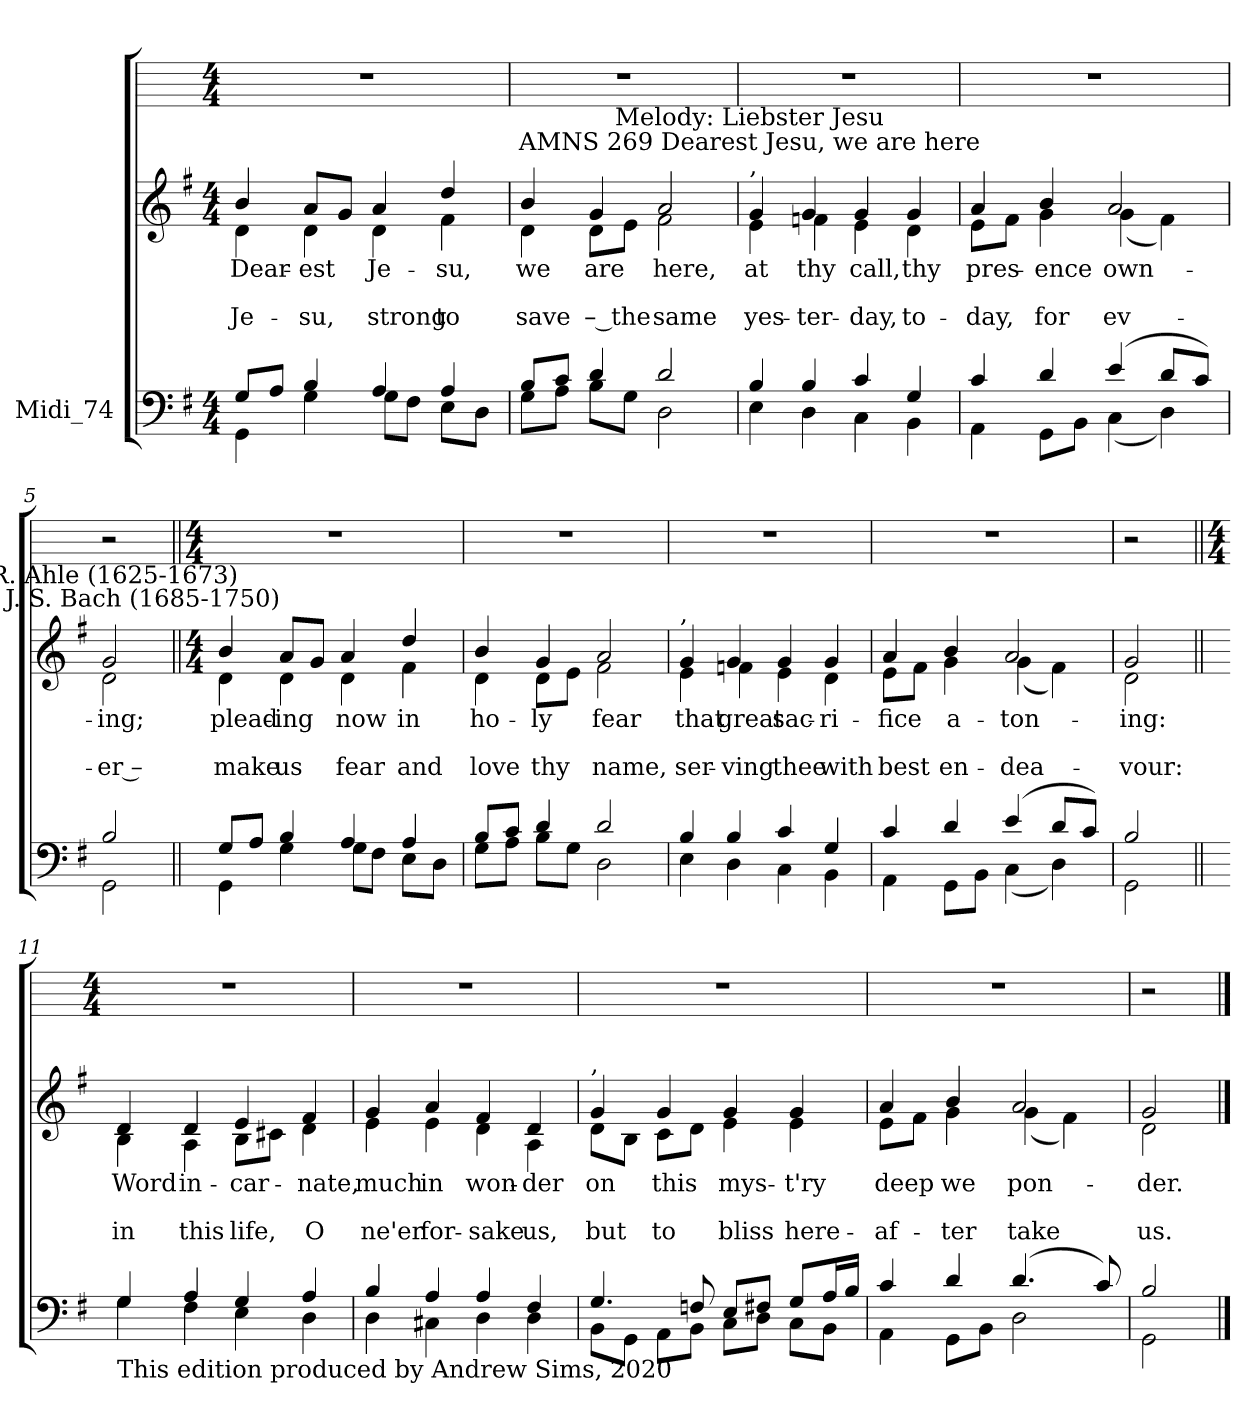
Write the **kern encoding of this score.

**kern	**kern	**text	**text	**text	**kern
*part3	*part2	*part2	*part2	*part2	*part1
*staff3	*staff2	*staff2	*staff2	*staff2	*staff1
*I"Midi_74	*	*	*	*	*
*clefF4	*clefG2	*	*	*	*
*k[f#]	*k[f#]	*	*	*	*
*G:	*G:	*	*	*	*
*M4/4	*M4/4	*	*	*	*M4/4
=1	=1	=1	=1	=1	=1
*^	*	*	*	*	*
!	!	!LO:TX:a:cj:t=G. R. Woodward (1848-1934)\nafter T. Clausnitzer (1619-1684)	!	!	!	!
!	!	!	!LO:LY:b	!	!LO:LY:b	!
*	*	*^	*	*	*	*
8G/L	4GG\	4b/	4d\	Dear-	.	-Je-	1r
8A/J	.	.	.	.	.	.	.
!	!	!	!	!LO:LY:b	!	!LO:LY:b	!
4B/	4G\	8a/L	4d\	-est	.	su,	.
.	.	8g/J	.	.	.	.	.
!	!	!	!	!LO:LY:b	!	!LO:LY:b	!
4A/	8G\L	4a/	4d\	Je-	.	-strong	.
.	8F#\J	.	.	.	.	.	.
!	!	!	!	!LO:LY:b	!	!LO:LY:b	!
4A/	8E\L	4dd/	4f#\	su,	.	to	.
.	8D\J	.	.	.	.	.	.
=2	=2	=2	=2	=2	=2	=2	=2
!	!	!	!	!LO:LY:b	!	!LO:LY:b	!
8B/L	8G\L	4b/	4d\	we	.	save	1r
8c/J	8A\J	.	.	.	.	.	.
!	!	!	!	!LO:LY:b	!	!LO:LY:b	!
4d/	8B\L	4g/	8d\L	are	.	– the	.
.	8G\J	.	8e\J	.	.	.	.
!	!	!	!	!LO:LY:b	!	!LO:LY:b	!
2d/	2D\	2a/	2f#\	here,	.	same	.
=3	=3	=3	=3	=3	=3	=3	=3
!	!	!LO:TX:a:t=,	!	!	!	!	!
!	!	!LO:TX:a:cj:t=AMNS 269 Dearest Jesu, we are here	!	!	!	!	!
!	!	!LO:TX:a:cj:t=Melody&colon; Liebster Jesu	!	!	!	!	!
!	!	!	!	!LO:LY:b	!	!LO:LY:b	!
4B/	4E\	4g/	4e\	at	.	yes-	1r
!	!	!	!	!LO:LY:b	!	!LO:LY:b	!
4B/	4D\	4g/	4fn\	-thy	.	ter-	.
!	!	!	!	!LO:LY:b	!	!LO:LY:b	!
4c/	4C\	4g/	4e\	-call,	.	day,	.
!	!	!	!	!LO:LY:b	!	!LO:LY:b	!
4G/	4BB\	4g/	4d\	thy	.	to-	.
=4	=4	=4	=4	=4	=4	=4	=4
!	!	!	!	!LO:LY:b	!	!LO:LY:b	!
4c/	4AA\	4a/	8e\L	-pres-	.	-day,	1r
.	.	.	8f#\J	.	.	.	.
!	!	!	!	!LO:LY:b	!	!LO:LY:b	!
4d/	8GG\L	4b/	4g\	ence	.	for	.
.	8BB\J	.	.	.	.	.	.
!	!	!	!	!LO:LY:b	!	!LO:LY:b	!
(>4e/	(<4C\	2a/	(<4g\	own-	.	-ev-	.
8d/L	4D\)	.	4f#\)	.	.	.	.
8c/J)	.	.	.	.	.	.	.
=5	=5	=5	=5	=5	=5	=5	=5
!	!	!LO:TX:a:cj:t=J. R. Ahle (1625-1673)\nharm. J. S. Bach (1685-1750)	!	!	!	!	!
!	!	!	!	!LO:LY:b	!	!LO:LY:b	!
2B/	2GG\	2g/	2d\	-ing;	.	er –	2r
!!LO:LB:g=z
=6||	=6||	=6||	=6||	=6||	=6||	=6||	=6||
*	*	*M4/4	*	*	*	*	*M4/4
!	!	!	!	!LO:LY:b	!	!LO:LY:b	!
8G/L	4GG\	4b/	4d\	plead-	.	-make	1r
8A/J	.	.	.	.	.	.	.
!	!	!	!	!LO:LY:b	!	!LO:LY:b	!
4B/	4G\	8a/L	4d\	ing	.	us	.
.	.	8g/J	.	.	.	.	.
!	!	!	!	!LO:LY:b	!	!LO:LY:b	!
4A/	8G\L	4a/	4d\	now	.	fear	.
.	8F#\J	.	.	.	.	.	.
!	!	!	!	!LO:LY:b	!	!LO:LY:b	!
4A/	8E\L	4dd/	4f#\	in	.	and	.
.	8D\J	.	.	.	.	.	.
=7	=7	=7	=7	=7	=7	=7	=7
!	!	!	!	!LO:LY:b	!	!LO:LY:b	!
8B/L	8G\L	4b/	4d\	ho-	.	-love	1r
8c/J	8A\J	.	.	.	.	.	.
!	!	!	!	!LO:LY:b	!	!LO:LY:b	!
4d/	8B\L	4g/	8d\L	ly	.	thy	.
.	8G\J	.	8e\J	.	.	.	.
!	!	!	!	!LO:LY:b	!	!LO:LY:b	!
2d/	2D\	2a/	2f#\	fear	.	name,	.
=8	=8	=8	=8	=8	=8	=8	=8
!	!	!LO:TX:a:t=,	!	!	!	!	!
!	!	!	!	!LO:LY:b	!	!LO:LY:b	!
4B/	4E\	4g/	4e\	that	.	ser-	1r
!	!	!	!	!LO:LY:b	!	!LO:LY:b	!
4B/	4D\	4g/	4fn\	-great	.	ving	.
!	!	!	!	!LO:LY:b	!	!LO:LY:b	!
4c/	4C\	4g/	4e\	sac-	.	-thee	.
!	!	!	!	!LO:LY:b	!	!LO:LY:b	!
4G/	4BB\	4g/	4d\	ri-	.	-with	.
=9	=9	=9	=9	=9	=9	=9	=9
!	!	!	!	!LO:LY:b	!	!LO:LY:b	!
4c/	4AA\	4a/	8e\L	fice	.	best	1r
.	.	.	8f#\J	.	.	.	.
!	!	!	!	!LO:LY:b	!	!LO:LY:b	!
4d/	8GG\L	4b/	4g\	a-	.	-en-	.
.	8BB\J	.	.	.	.	.	.
!	!	!	!	!LO:LY:b	!	!LO:LY:b	!
(>4e/	(<4C\	2a/	(<4g\	-ton-	.	-dea-	.
8d/L	4D\)	.	4f#\)	.	.	.	.
8c/J)	.	.	.	.	.	.	.
=10	=10	=10	=10	=10	=10	=10	=10
!	!	!	!	!LO:LY:b	!	!LO:LY:b	!
2B/	2GG\	2g/	2d\	-ing:	.	vour:	2r
!!LO:LB:g=z
=11||	=11||	=11||	=11||	=11||	=11||	=11||	=11||
*	*	*	*	*	*	*	*M4/4
!LO:TX:b:t=This edition produced by Andrew Sims, 2020	!	!	!	!	!	!	!
!	!	!	!	!LO:LY:b	!	!LO:LY:b	!
4G/	4G\	4d/	4B\	Word	.	in	1r
!	!	!	!	!LO:LY:b	!	!LO:LY:b	!
4A/	4F#\	4d/	4A\	in-	.	-this	.
!	!	!	!	!LO:LY:b	!	!LO:LY:b	!
4G/	4E\	4e/	8B\L	car-	.	-life,	.
.	.	.	8c#X\J	.	.	.	.
!	!	!	!	!LO:LY:b	!	!LO:LY:b	!
4A/	4D\	4f#/	4d\	nate,	.	O	.
=12	=12	=12	=12	=12	=12	=12	=12
!	!	!	!	!LO:LY:b	!	!LO:LY:b	!
4B/	4D\	4g/	4e\	much	.	ne'er	1r
!	!	!	!	!LO:LY:b	!	!LO:LY:b	!
4A/	4C#X\	4a/	4e\	in	.	for-	.
!	!	!	!	!LO:LY:b	!	!LO:LY:b	!
4A/	4D\	4f#/	4d\	-won-	.	-sake	.
!	!	!	!	!LO:LY:b	!	!LO:LY:b	!
4F#/	4D\	4d/	4A\	der	.	us,	.
=13	=13	=13	=13	=13	=13	=13	=13
!	!	!LO:TX:a:t=,	!	!	!	!	!
!	!	!	!	!LO:LY:b	!	!LO:LY:b	!
4.G/	8BB\L	4g/	8d\L	on	.	but	1r
.	8GG\J	.	8B\J	.	.	.	.
!	!	!	!	!LO:LY:b	!	!LO:LY:b	!
.	8AA\L	4g/	8c\L	this	.	to	.
8Fn/	8BB\J	.	8d\J	.	.	.	.
!	!	!	!	!LO:LY:b	!	!LO:LY:b	!
8E/L	8C\L	4g/	4e\	mys-	.	-bliss	.
8F#X/J	8D\J	.	.	.	.	.	.
!	!	!	!	!LO:LY:b	!	!LO:LY:b	!
8G/L	8C\L	4g/	4e\	t'ry	.	here-	.
16A/L	8BB\J	.	.	.	.	.	.
16B/JJ	.	.	.	.	.	.	.
=14	=14	=14	=14	=14	=14	=14	=14
!	!	!	!	!LO:LY:b	!	!LO:LY:b	!
4c/	4AA\	4a/	8e\L	-deep	.	af-	1r
.	.	.	8f#\J	.	.	.	.
!	!	!	!	!LO:LY:b	!	!LO:LY:b	!
4d/	8GG\L	4b/	4g\	-we	.	ter	.
.	8BB\J	.	.	.	.	.	.
!	!	!	!	!LO:LY:b	!	!LO:LY:b	!
(>4.d/	2D\	2a/	(<4g\	pon-	.	-take	.
.	.	.	4f#\)	.	.	.	.
8c/)	.	.	.	.	.	.	.
=15	=15	=15	=15	=15	=15	=15	=15
!	!	!	!	!LO:LY:b	!	!LO:LY:b	!
2B/	2GG\	2g/	2d\	der.	.	us.	2r
*v	*v	*	*	*	*	*	*
*	*v	*v	*	*	*	*
==	==	==	==	==	==
*-	*-	*-	*-	*-	*-
